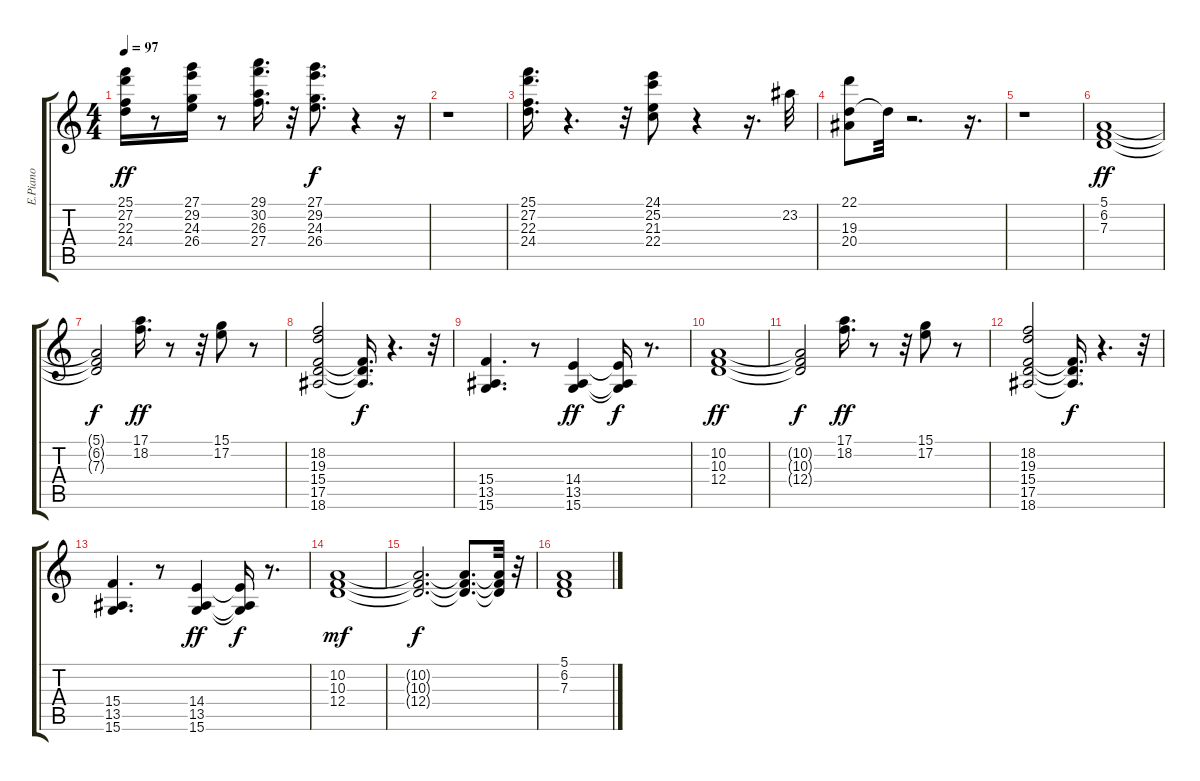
\track ("E.Piano" "E.Piano") {instrument electricgrandpiano}
\staff {score tabs}
\tuning (E4 B3 G3 D3 A2 E2) {hide}
\ts (4 4)
\tempo 97
\clef g2
\ks c
(25.1 27.2 22.3 24.4).16{dy ff} r.8 (27.1 29.2 24.3 26.4).16 r.8 (29.1 30.2 26.3 27.4).16{d} r.32 (27.1 29.2 24.3 26.4).8{d dy f} r.4 r.16 |
r.1 |
(25.1 27.2 22.3 24.4).16{d} r.4{d} r.32 (24.1 25.2 21.3 22.4).8 r.4 r.16{d} 23.2.32 |
(22.1 19.3 20.4).8 19.3{t}.32 r.2{d} r.16{d} |
r.1 |
(5.1 6.2 7.3).1{dy ff} |
(5.1{t} 6.2{t} 7.3{t}).2{dy f} (17.1 18.2).16{d dy ff} r.8 r.32 (15.1 17.2).8 r.8 |
(18.2 19.3 15.4 17.5 18.6).2 (15.4{t} 17.5{t} 18.6{t}).16{d dy f} r.4{d} r.32 |
(15.4 13.5 15.6).4{d} r.8 (14.4 13.5 15.6).4{dy ff} (14.4{t} 13.5{t} 15.6{t}).16{dy f} r.8{d} |
(10.2 10.3 12.4).1{dy ff} |
(10.2{t} 10.3{t} 12.4{t}).2{dy f} (17.1 18.2).16{d dy ff} r.8 r.32 (15.1 17.2).8 r.8 |
(18.2 19.3 15.4 17.5 18.6).2 (15.4{t} 17.5{t} 18.6{t}).16{d dy f} r.4{d} r.32 |
(15.4 13.5 15.6).4{d} r.8 (14.4 13.5 15.6).4{dy ff} (14.4{t} 13.5{t} 15.6{t}).16{dy f} r.8{d} |
(10.2 10.3 12.4).1{dy mf} |
(10.2{t} 10.3{t} 12.4{t}).2{d dy f} (10.2{t} 10.3{t} 12.4{t}).8{d} (10.2{t} 10.3{t} 12.4{t}).32 r.32 |
(5.1 6.2 7.3).1
